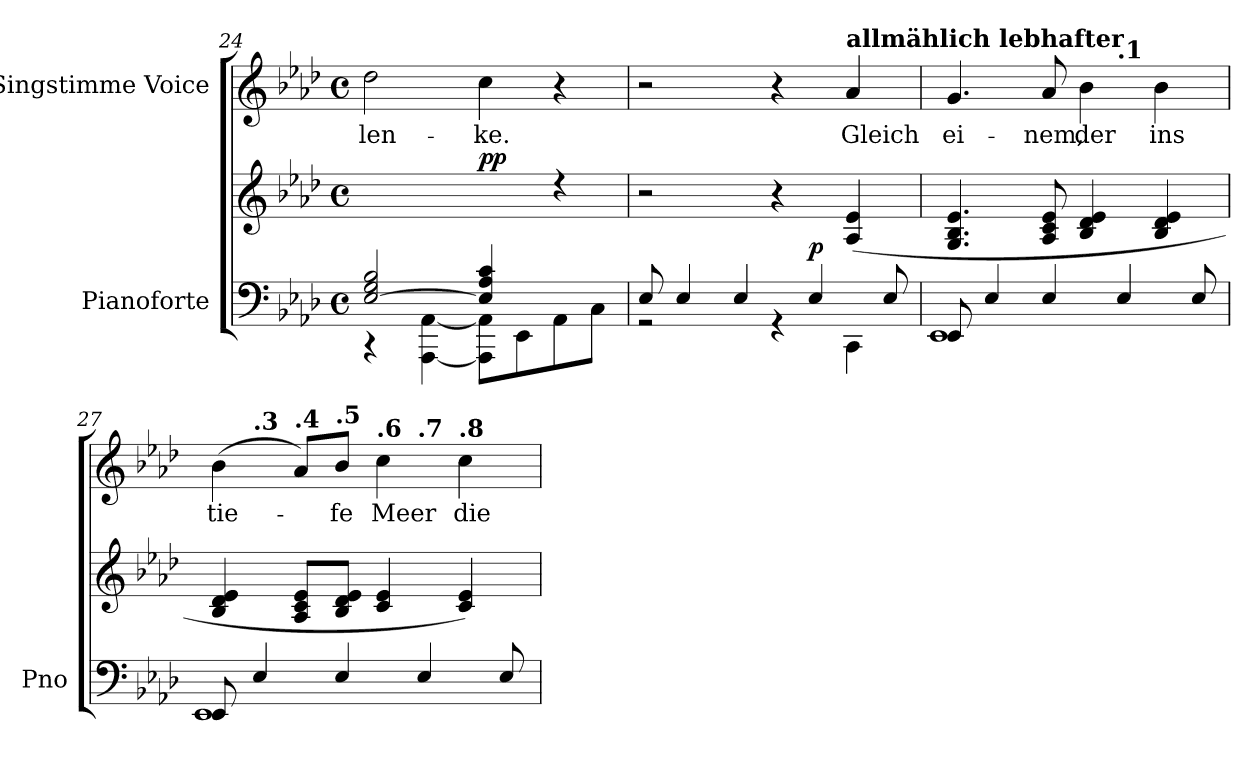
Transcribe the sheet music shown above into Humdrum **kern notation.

**kern	**kern	**dynam	**kern	**text
*part2	*part2	*part2	*part1	*part1
*staff3	*staff2	*staff2/3	*staff1	*staff1
*I"Pianoforte	*	*	*I"Singstimme Voice	*
*I'Pno	*	*	*	*
!!LO:LB:g=z
*clefF4	*clefG2	*	*clefG2	*
*k[b-e-a-d-]	*k[b-e-a-d-]	*	*k[b-e-a-d-]	*
*M4/4	*M4/4	*	*M4/4	*
*met(c)	*met(c)	*	*met(c)	*
=24	=24	=24	=24	=24
*^	*	*	*	*
!	!	!	!	!	!LO:LY:b
[2E-/ 2G/ 2B-/	4rCC	2ryy	.	2dd-\	len-
.	[4AAA-\ [4AA-\	.	.	.	.
!	!	!	!LO:DY:a	!	!LO:LY:b
4E-/] 4A-/ 4c/	8AAA-\] 8AA-\]L	4ryy	pp	4cc\	-ke.
.	8EE-\	.	.	.	.
4ryy	8AA-\	4rdd	.	4r	.
.	8C\J	.	.	.	.
=25	=25	=25	=25	=25	=25
8E-/	2rGG	2r	.	2r	.
4E-/	.	.	.	.	.
4E-/	.	.	.	.	.
.	4rGG	4r	.	4r	.
!	!	!	!LO:DY:a=2	!	!
4E-/	.	.	p	.	.
!	!	!	!	!LO:TX:a:B:t=allmählich lebhafter	!
!	!	!	!	!	!LO:LY:b
.	4CC\	(>4A-/ 4e-/	.	4a-/	Gleich
8E-/	.	.	.	.	.
=26	=26	=26	=26	=26	=26
*	*	*	*	*MM92	*
!	!	!	!	!	!LO:LY:b
*	*	*	*	*^	*
8EE-/	1EE-	4.G/ 4.B-/ 4.e-/	.	4.g/	2ryy	ei-
4E-/	.	.	.	.	.	.
!	!	!	!	!	!	!LO:LY:b
4E-/	.	8A-/ 8c/ 8e-/	.	8a-/	.	-nem,
!	!	!	!	!	!	!LO:LY:b
.	.	4B-/ 4d-/ 4e-/	.	4b-\	8ryy	der
*	*	*	*	*MM92	*	*
!	!	!	!	!	!LO:TX:a:B:t=.1	!
4E-/	.	.	.	.	4.ryy	.
!	!	!	!	!	!	!LO:LY:b
.	.	4B-/ 4d-/ 4e-/	.	4b-\	.	ins
8E-/	.	.	.	.	.	.
*	*	*	*	*v	*v	*
=27	=27	=27	=27	=27	=27
*	*	*	*	*MM92	*
*	*	*	*	*^	*
!	!	!	!	!LO:TX:a:B:t=.2	!	!
!	!	!	!	!	!	!LO:LY:b
*	*	*	*	*^	*^	*
8EE-/	1EE-	4B-/ 4d-/ 4e-/	.	(>4b-\	8ryy	2ryy	2..ryy	tie--
*	*	*	*	*MM92	*	*	*	*
!	!	!	!	!	!LO:TX:a:B:t=.3	!	!	!
4E-/	.	.	.	.	2..ryy	.	.	.
*	*	*	*	*MM92	*	*	*	*
!	!	!	!	!LO:TX:a:B:t=.4	!	!	!	!
.	.	8A-/ 8c/ 8e-/L	.	8a-/L)	.	.	.	.
*	*	*	*	*MM92	*	*	*	*
!	!	!	!	!LO:TX:a:B:t=.5	!	!	!	!
!	!	!	!	!	!	!	!	!LO:LY:b
4E-/	.	8B-/ 8d-/ 8e-/J	.	8b-/J	.	.	.	-fe
*	*	*	*	*MM92	*	*	*	*
!	!	!	!	!LO:TX:a:B:t=.6	!	!	!	!
!	!	!	!	!	!	!	!	!LO:LY:b
.	.	4c/ 4e-/	.	4cc\	.	8ryy	.	Meer
*	*	*	*	*MM92	*	*	*	*
!	!	!	!	!	!	!LO:TX:a:B:t=.7	!	!
4E-/	.	.	.	.	.	4.ryy	.	.
*	*	*	*	*MM92	*	*	*	*
!	!	!	!	!LO:TX:a:B:t=.8	!	!	!	!
!	!	!	!	!	!	!	!	!LO:LY:b
.	.	4c/ 4e-/)	.	4cc\	.	.	.	die
*	*	*	*	*MM93	*	*	*	*
8E-/	.	.	.	.	.	.	8ryy	.
*v	*v	*	*	*v	*v	*v	*v	*
=	=	=	=	=
*-	*-	*-	*-	*-
